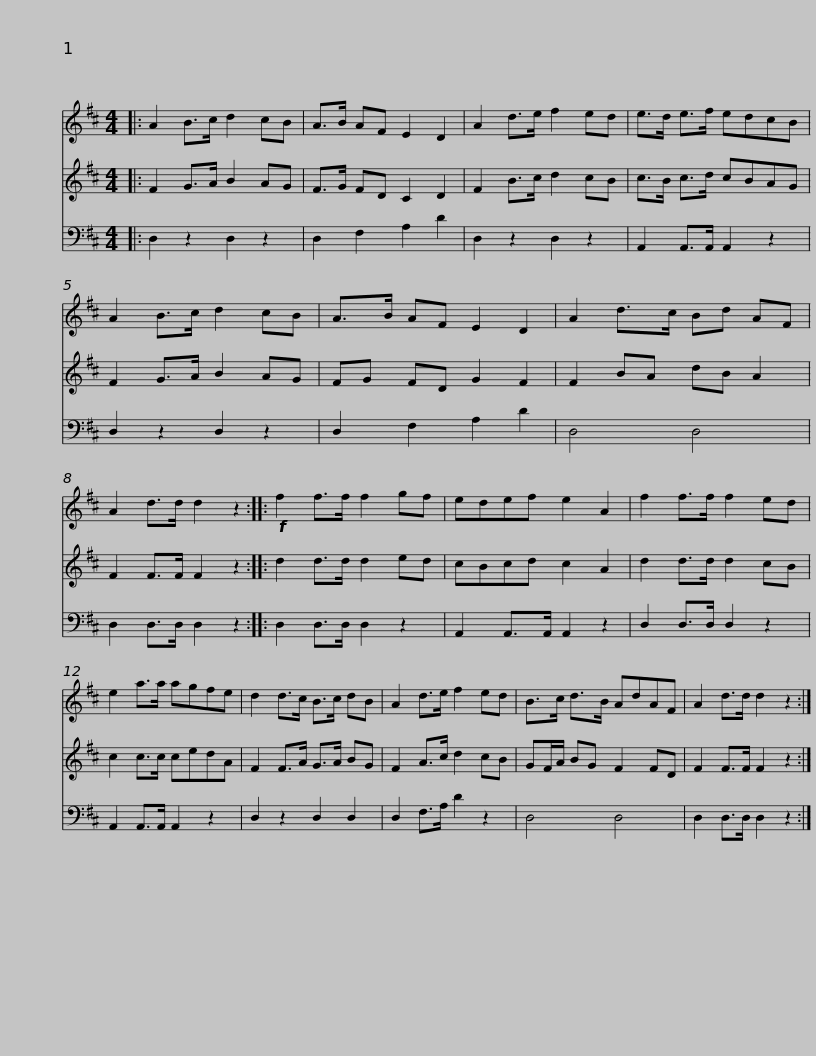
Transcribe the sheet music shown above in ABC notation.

X:1
%%score 1 2 3
L:1/8
M:4/4
I:linebreak $
K:D
V:1 treble
V:2 treble
V:3 bass
V:1
|: A2 B>c d2 cB | A>B AF E2 D2 | A2 d>e f2 ed | e>d e>f edcB | A2 B>c d2 cB | %5
 A>B AF E2 D2 |$ A2 d>c Bd AF | A2 d>d d2 z2 ::!f! f2 f>f f2 gf | edef e2 A2 | %10
 f2 f>f f2 ed | e2 a>a agfe |$ d2 d>c B>c dB | A2 d>e f2 ed | B>c d>B AdAF | %15
 A2 d>d d2 z2 :| %16
V:2
|: F2 G>A B2 AG | F>G FD C2 D2 | F2 B>c d2 cB | c>B c>d cBAG | F2 G>A B2 AG | %5
 FG FD G2 F2 |$ F2 BA dB A2 | F2 F>F F2 z2 :: d2 d>d d2 ed | cBcd c2 A2 | %10
 d2 d>d d2 cB | c2 c>c cedA |$ F2 F>A G>A BG | F2 A>c d2 cB | GF/A/ BG F2 FD | %15
 F2 F>F F2 z2 :| %16
V:3
|: D,2 z2 D,2 z2 | D,2 F,2 A,2 D2 | D,2 z2 D,2 z2 | A,,2 A,,>A,, A,,2 z2 | D,2 z2 D,2 z2 | %5
 D,2 F,2 A,2 D2 |$ D,4 D,4 | D,2 D,>D, D,2 z2 :: D,2 D,>D, D,2 z2 | A,,2 A,,>A,, A,,2 z2 | %10
 D,2 D,>D, D,2 z2 | A,,2 A,,>A,, A,,2 z2 |$ D,2 z2 D,2 D,2 | D,2 F,>A, D2 z2 | D,4 D,4 | %15
 D,2 D,>D, D,2 z2 :| %16
